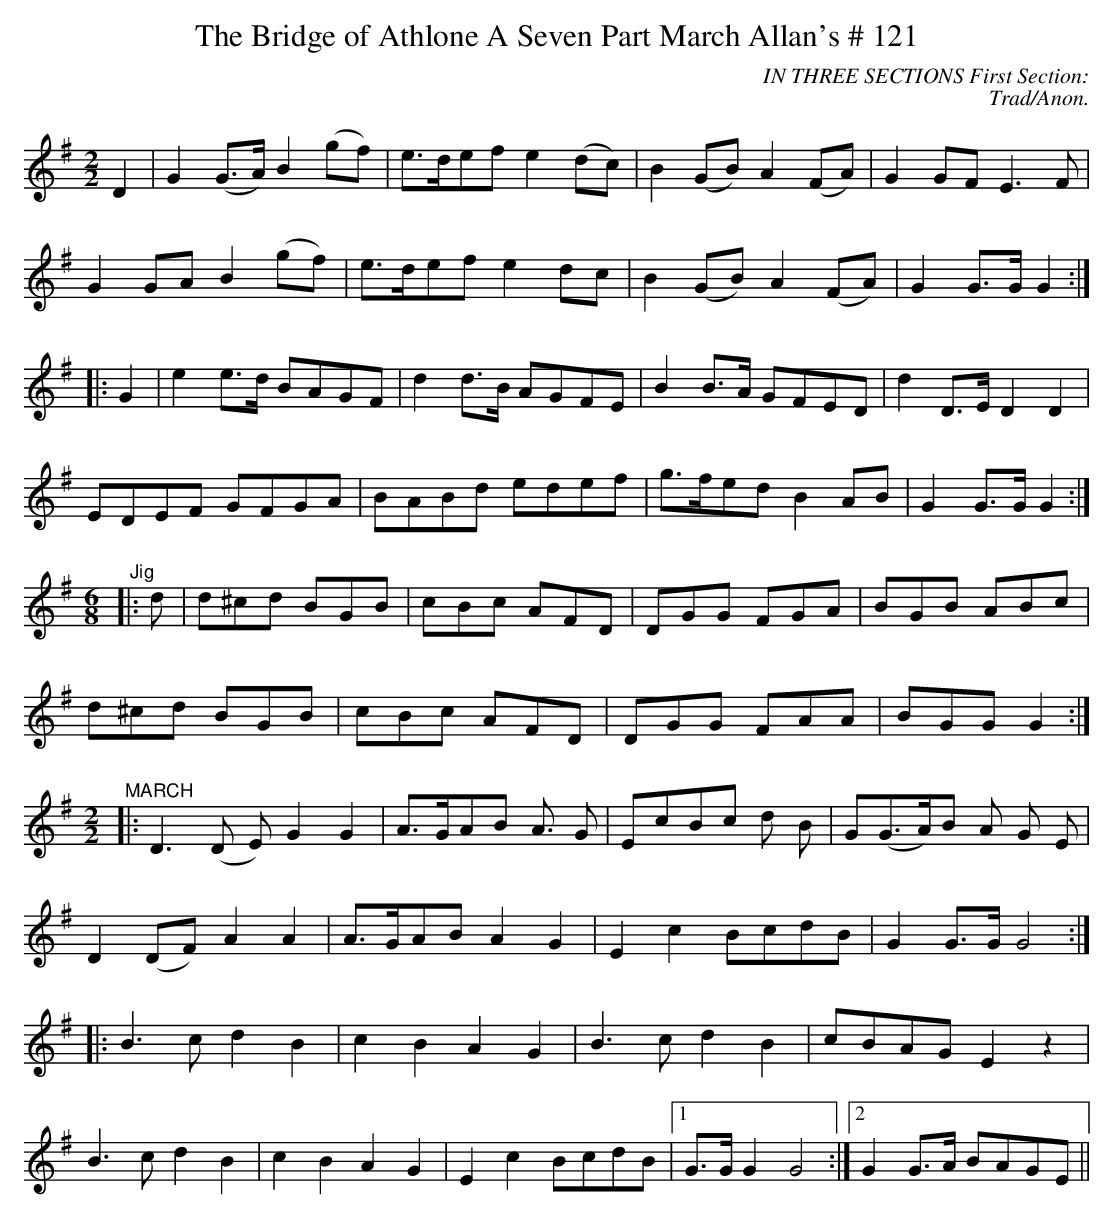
X:1
T:Bridge of Athlone A Seven Part March Allan's # 121, The
C:IN THREE SECTIONS First Section:
C:Trad/Anon.
K:C
M:2/2
L:1/8
K:G
D2|G2(G3/2A/2) B2(gf)|e3/2d/2ef e2(dc)|B2(GB) A2(FA)|G2GF E3F|
G2GA B2(gf)|e3/2d/2ef e2dc|B2(GB) A2(FA)|G2G3/2G/2 G2:|
|:G2|e2e3/2d/2 BAGF|d2d3/2B/2 AGFE|B2B3/2A/2 GFED|d2D3/2E/2 D2D2|
EDEF GFGA|BABd edef|g3/2f/2ed B2AB|G2G3/2G/2 G2:|
"^ Jig "[M:6/8]|:d|d^cd BGB|cBc AFD|DGG FGA|BGB ABc|
d^cd BGB|cBc AFD|DGG FAA|BGG G2:|
"^MARCH"[M:2/2]|:D3(D E) G2G2|A3/2G/2AB A3/2 G|EcBc d B|G(G3/2A/2)B A G E|
D2(DF) A2A2|A3/2G/2AB A2G2|E2c2BcdB|G2G3/2G/2 G4:|
|:B3c d2B2|c2B2A2G2|B3c d2B2|cBAG E2z2|
B3c d2B2|c2B2A2G2|E2c2BcdB|[1G3/2G/2 G2G4:|[2G2G3/2A/2 BAGE||
